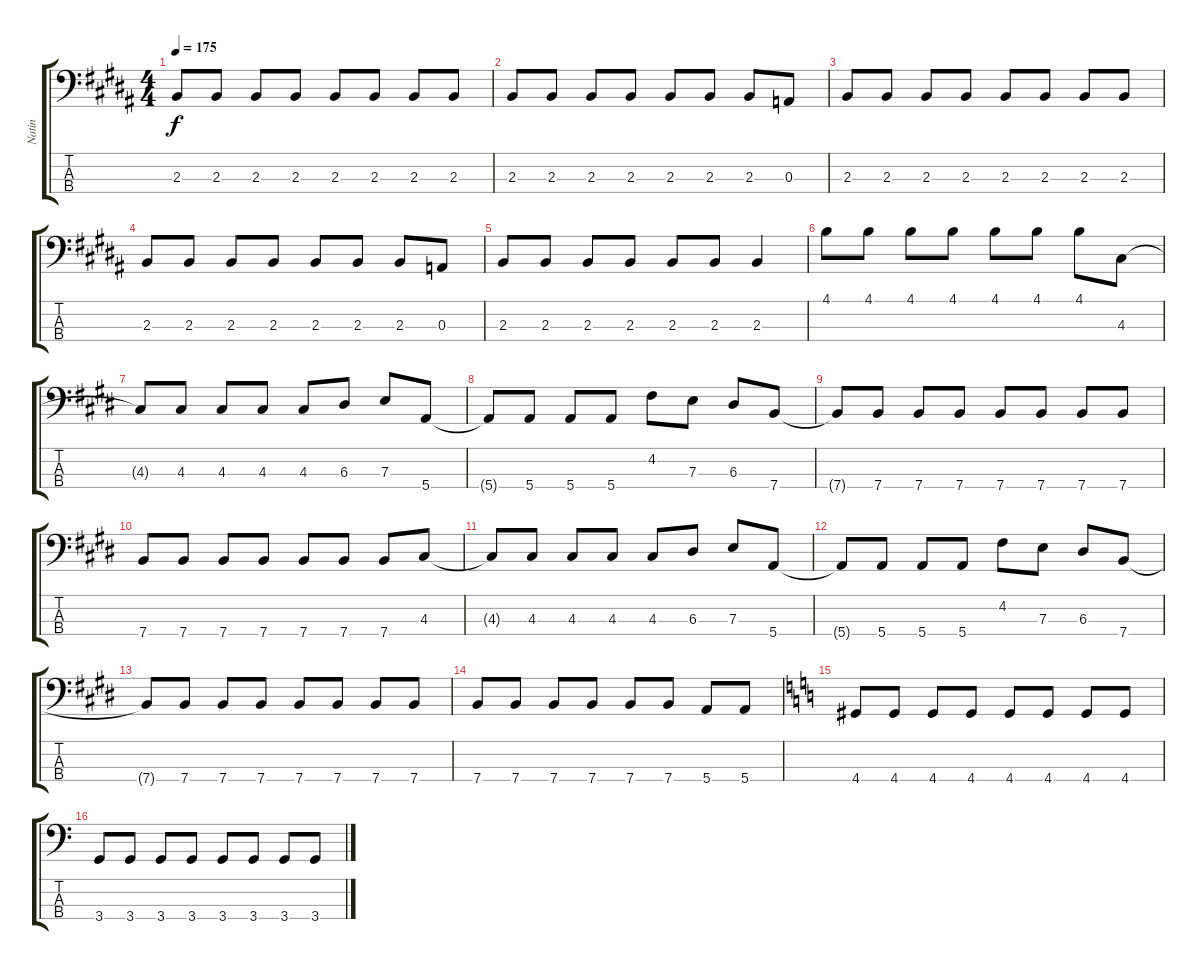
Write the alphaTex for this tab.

\track ("Natin" "Natin") {instrument electricbassfinger}
\staff {score tabs}
\tuning (G2 D2 A1 E1) {hide}
\ts (4 4)
\tempo 175
\clef f4
\ks b
2.3.8{dy f} 2.3.8 2.3.8 2.3.8 2.3.8 2.3.8 2.3.8 2.3.8 |
2.3.8 2.3.8 2.3.8 2.3.8 2.3.8 2.3.8 2.3.8 0.3.8 |
2.3.8 2.3.8 2.3.8 2.3.8 2.3.8 2.3.8 2.3.8 2.3.8 |
2.3.8 2.3.8 2.3.8 2.3.8 2.3.8 2.3.8 2.3.8 0.3.8 |
2.3.8 2.3.8 2.3.8 2.3.8 2.3.8 2.3.8 2.3.4 |
4.1.8 4.1.8 4.1.8 4.1.8 4.1.8 4.1.8 4.1.8 4.3.8 |
\ks e
4.3{t}.8 4.3.8 4.3.8 4.3.8 4.3.8 6.3.8 7.3.8 5.4.8 |
5.4{t}.8 5.4.8 5.4.8 5.4.8 4.2.8 7.3.8 6.3.8 7.4.8 |
7.4{t}.8 7.4.8 7.4.8 7.4.8 7.4.8 7.4.8 7.4.8 7.4.8 |
7.4.8 7.4.8 7.4.8 7.4.8 7.4.8 7.4.8 7.4.8 4.3.8 |
4.3{t}.8 4.3.8 4.3.8 4.3.8 4.3.8 6.3.8 7.3.8 5.4.8 |
5.4{t}.8 5.4.8 5.4.8 5.4.8 4.2.8 7.3.8 6.3.8 7.4.8 |
7.4{t}.8 7.4.8 7.4.8 7.4.8 7.4.8 7.4.8 7.4.8 7.4.8 |
7.4.8 7.4.8 7.4.8 7.4.8 7.4.8 7.4.8 5.4.8 5.4.8 |
\ks c
4.4.8 4.4.8 4.4.8 4.4.8 4.4.8 4.4.8 4.4.8 4.4.8 |
3.4.8 3.4.8 3.4.8 3.4.8 3.4.8 3.4.8 3.4.8 3.4.8
